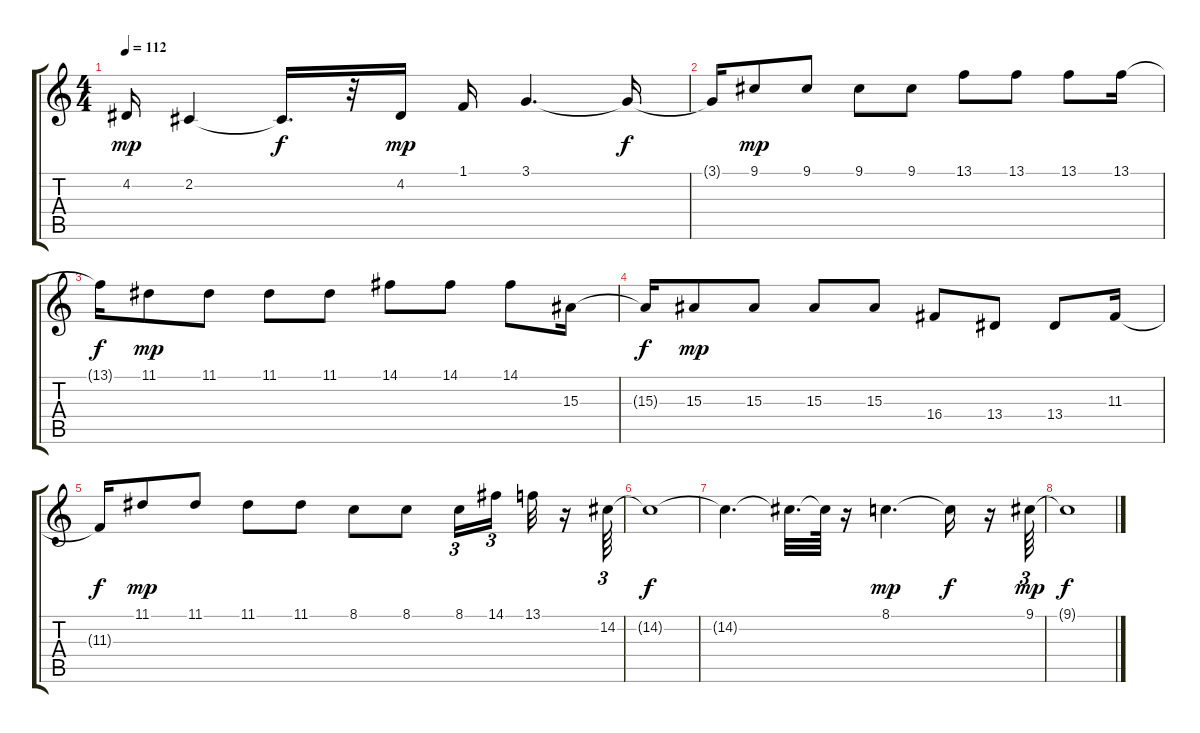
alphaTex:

\track "" {instrument harpsichord}
\staff {score tabs}
\tuning (E4 B3 G3 D3 A2 E2) {hide}
\ts (4 4)
\tempo 112
\clef g2
\ks c
4.2.16{dy mp} 2.2.4 2.2{t}.16{d dy f} r.32 4.2.16{dy mp} 1.1.16 3.1.4{d} 3.1{t}.16{dy f} |
3.1{t}.16 9.1.8{dy mp} 9.1.8 9.1.8 9.1.8 13.1.8 13.1.8 13.1.8 13.1.16 |
13.1{t}.16{dy f} 11.1.8{dy mp} 11.1.8 11.1.8 11.1.8 14.1.8 14.1.8 14.1.8 15.3.16 |
15.3{t}.16{dy f} 15.3.8{dy mp} 15.3.8 15.3.8 15.3.8 16.4.8 13.4.8 13.4.8 11.3.16 |
11.3{t}.16{dy f} 11.1.8{dy mp} 11.1.8 11.1.8 11.1.8 8.1.8 8.1.8 8.1.16{tu (3 2)} 14.1.16{tu (3 2) beam splitsecondary} 13.1.32 r.16 14.2.64{tu (3 2) instrument frenchhorn} |
14.2{t}.1{dy f} |
14.2{t}.4{d} 14.2{t}.32{d} 14.2{t}.64 r.16 8.1.4{d dy mp} 8.1{t}.16{dy f} r.16 9.1.64{tu (3 2) dy mp} |
9.1{t}.1{dy f}
